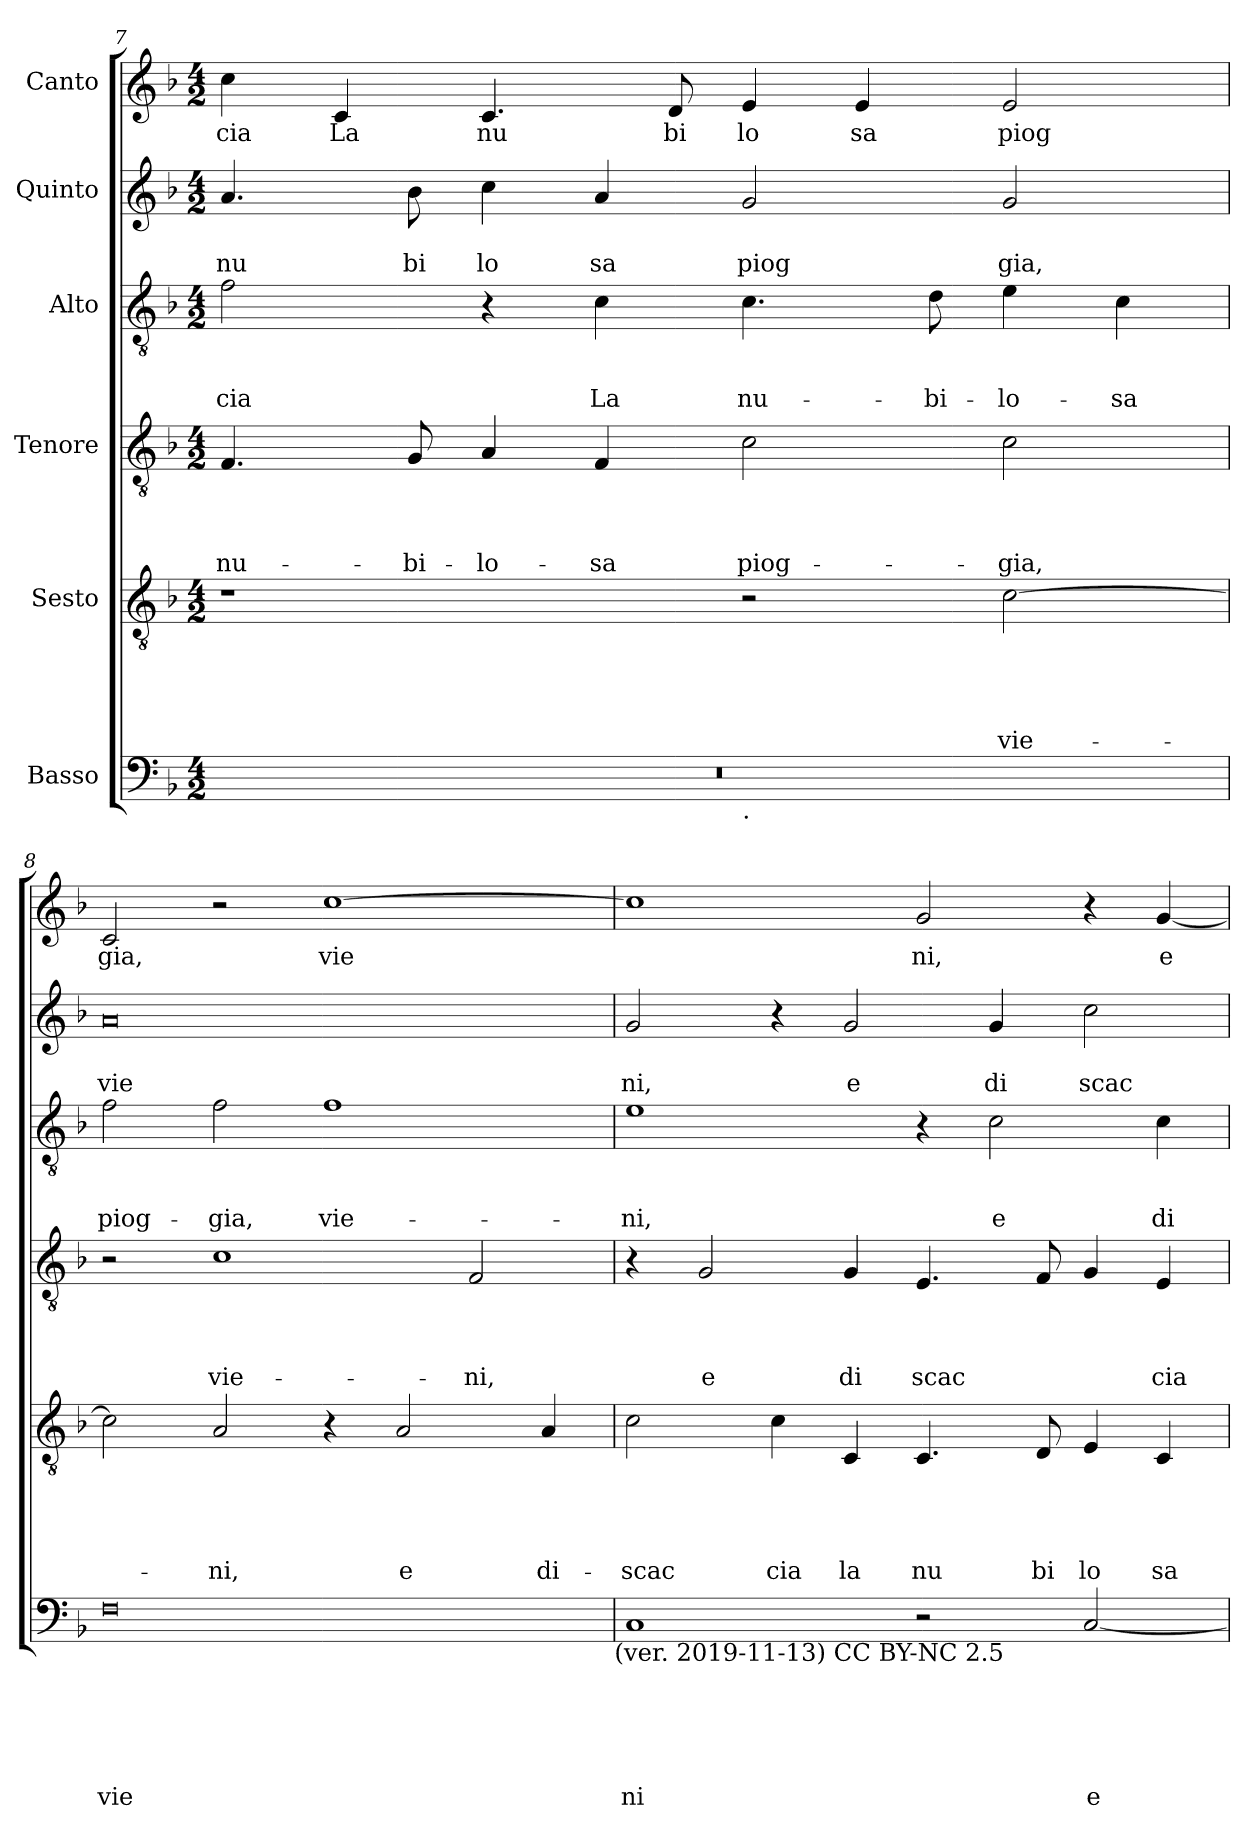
**kern	**text	**text	**text	**text	**text	**text	**kern	**text	**text	**text	**text	**text	**kern	**text	**text	**text	**text	**kern	**text	**text	**text	**kern	**text	**text	**kern	**text
*part6	*part6	*part6	*part6	*part6	*part6	*part6	*part5	*part5	*part5	*part5	*part5	*part5	*part4	*part4	*part4	*part4	*part4	*part3	*part3	*part3	*part3	*part2	*part2	*part2	*part1	*part1
*staff6	*staff6	*staff6	*staff6	*staff6	*staff6	*staff6	*staff5	*staff5	*staff5	*staff5	*staff5	*staff5	*staff4	*staff4	*staff4	*staff4	*staff4	*staff3	*staff3	*staff3	*staff3	*staff2	*staff2	*staff2	*staff1	*staff1
*I"Basso	*	*	*	*	*	*	*I"Sesto	*	*	*	*	*	*I"Tenore	*	*	*	*	*I"Alto	*	*	*	*I"Quinto	*	*	*I"Canto	*
*clefF4	*	*	*	*	*	*	*clefGv2	*	*	*	*	*	*clefGv2	*	*	*	*	*clefGv2	*	*	*	*clefG2	*	*	*clefG2	*
*k[b-]	*	*	*	*	*	*	*k[b-]	*	*	*	*	*	*k[b-]	*	*	*	*	*k[b-]	*	*	*	*k[b-]	*	*	*k[b-]	*
*F:	*	*	*	*	*	*	*F:	*	*	*	*	*	*F:	*	*	*	*	*F:	*	*	*	*F:	*	*	*F:	*
*M4/2	*	*	*	*	*	*	*M4/2	*	*	*	*	*	*M4/2	*	*	*	*	*M4/2	*	*	*	*M4/2	*	*	*M4/2	*
=7	=7	=7	=7	=7	=7	=7	=7	=7	=7	=7	=7	=7	=7	=7	=7	=7	=7	=7	=7	=7	=7	=7	=7	=7	=7	=7
!	!	!	!	!	!	!	!	!	!	!	!	!	!	!	!	!	!LO:LY:b	!	!	!	!LO:LY:b	!	!	!LO:LY:b	!	!LO:LY:b
*^	*	*	*	*	*	*	*	*	*	*	*	*	*	*	*	*	*	*	*	*	*	*	*	*	*	*
0r	1ryy	.	.	.	.	.	.	1r	.	.	.	.	.	4.F/	.	.	.	nu-	2f\	.	.	-cia	4.a/	.	nu	4cc\	cia
!	!	!	!	!	!	!	!	!	!	!	!	!	!	!	!	!	!	!	!	!	!	!	!	!	!	!	!LO:LY:b
.	.	.	.	.	.	.	.	.	.	.	.	.	.	.	.	.	.	.	.	.	.	.	.	.	.	4c/	La
!	!	!	!	!	!	!	!	!	!	!	!	!	!	!	!	!	!	!LO:LY:b	!	!	!	!	!	!	!LO:LY:b	!	!
.	.	.	.	.	.	.	.	.	.	.	.	.	.	8G/	.	.	.	-bi-	.	.	.	.	8b-\	.	bi	.	.
!	!	!	!	!	!	!	!	!	!	!	!	!	!	!	!	!	!	!LO:LY:b	!	!	!	!	!	!	!LO:LY:b	!	!LO:LY:b
.	.	.	.	.	.	.	.	.	.	.	.	.	.	4A/	.	.	.	-lo-	4r	.	.	.	4cc\	.	lo	4.c/	nu
!	!	!	!	!	!	!	!	!	!	!	!	!	!	!	!	!	!	!LO:LY:b	!	!	!	!LO:LY:b	!	!	!LO:LY:b	!	!
.	.	.	.	.	.	.	.	.	.	.	.	.	.	4F/	.	.	.	-sa	4c\	.	.	La	4a/	.	sa	.	.
!	!	!	!	!	!	!	!	!	!	!	!	!	!	!	!	!	!	!	!	!	!	!	!	!	!	!	!LO:LY:b
.	.	.	.	.	.	.	.	.	.	.	.	.	.	.	.	.	.	.	.	.	.	.	.	.	.	8d/	bi
!	!LO:TX:b:t=.	!	!	!	!	!	!	!	!	!	!	!	!	!	!	!	!	!	!	!	!	!	!	!	!	!	!
!	!	!	!	!	!	!	!	!	!	!	!	!	!	!	!	!	!	!LO:LY:b	!	!	!	!LO:LY:b	!	!	!LO:LY:b	!	!LO:LY:b
.	1ryy	.	.	.	.	.	.	2r	.	.	.	.	.	2c\	.	.	.	piog-	4.c\	.	.	nu-	2g/	.	piog	4e/	lo
!	!	!	!	!	!	!	!	!	!	!	!	!	!	!	!	!	!	!	!	!	!	!	!	!	!	!	!LO:LY:b
.	.	.	.	.	.	.	.	.	.	.	.	.	.	.	.	.	.	.	.	.	.	.	.	.	.	4e/	sa
!	!	!	!	!	!	!	!	!	!	!	!	!	!	!	!	!	!	!	!	!	!	!LO:LY:b	!	!	!	!	!
.	.	.	.	.	.	.	.	.	.	.	.	.	.	.	.	.	.	.	8d\	.	.	-bi-	.	.	.	.	.
!	!	!	!	!	!	!	!	!	!	!	!	!	!LO:LY:b	!	!	!	!	!LO:LY:b	!	!	!	!LO:LY:b	!	!	!LO:LY:b	!	!LO:LY:b
.	.	.	.	.	.	.	.	[>2c\	.	.	.	.	vie-	2c\	.	.	.	-gia,	4e\	.	.	-lo-	2g/	.	gia,	2e/	piog
!	!	!	!	!	!	!	!	!	!	!	!	!	!	!	!	!	!	!	!	!	!	!LO:LY:b	!	!	!	!	!
.	.	.	.	.	.	.	.	.	.	.	.	.	.	.	.	.	.	.	4c\	.	.	-sa	.	.	.	.	.
=8	=8	=8	=8	=8	=8	=8	=8	=8	=8	=8	=8	=8	=8	=8	=8	=8	=8	=8	=8	=8	=8	=8	=8	=8	=8	=8	=8
!	!	!	!	!	!	!	!LO:LY:b	!	!	!	!	!	!	!	!	!	!	!	!	!	!	!LO:LY:b	!	!	!LO:LY:b	!	!LO:LY:b
*v	*v	*	*	*	*	*	*	*	*	*	*	*	*	*	*	*	*	*	*	*	*	*	*	*	*	*	*
0F	.	.	.	.	.	vie	2c\]	.	.	.	.	.	2r	.	.	.	.	2f\	.	.	piog-	0a	.	vie	2c/	gia,
!	!	!	!	!	!	!	!	!	!	!	!	!LO:LY:b	!	!	!	!	!LO:LY:b	!	!	!	!LO:LY:b	!	!	!	!	!
.	.	.	.	.	.	.	2A/	.	.	.	.	-ni,	1c	.	.	.	vie-	2f\	.	.	-gia,	.	.	.	2r	.
!	!	!	!	!	!	!	!	!	!	!	!	!	!	!	!	!	!	!	!	!	!LO:LY:b	!	!	!	!	!LO:LY:b
.	.	.	.	.	.	.	4r	.	.	.	.	.	.	.	.	.	.	1f	.	.	vie-	.	.	.	[>1cc	vie
!	!	!	!	!	!	!	!	!	!	!	!	!LO:LY:b	!	!	!	!	!	!	!	!	!	!	!	!	!	!
.	.	.	.	.	.	.	2A/	.	.	.	.	e	.	.	.	.	.	.	.	.	.	.	.	.	.	.
!	!	!	!	!	!	!	!	!	!	!	!	!	!	!	!	!	!LO:LY:b	!	!	!	!	!	!	!	!	!
.	.	.	.	.	.	.	.	.	.	.	.	.	2F/	.	.	.	-ni,	.	.	.	.	.	.	.	.	.
!	!	!	!	!	!	!	!	!	!	!	!	!LO:LY:b	!	!	!	!	!	!	!	!	!	!	!	!	!	!
.	.	.	.	.	.	.	4A/	.	.	.	.	di-	.	.	.	.	.	.	.	.	.	.	.	.	.	.
!LO:TX:b:t=(ver. 2019-11-13) CC BY-NC 2.5	!	!	!	!	!	!	!	!	!	!	!	!	!	!	!	!	!	!	!	!	!	!	!	!	!	!
!!LO:PB:g=z
=9	=9	=9	=9	=9	=9	=9	=9	=9	=9	=9	=9	=9	=9	=9	=9	=9	=9	=9	=9	=9	=9	=9	=9	=9	=9	=9
!	!	!	!	!	!	!LO:LY:b	!	!	!	!	!	!LO:LY:b	!	!	!	!	!	!	!	!	!LO:LY:b	!	!	!LO:LY:b	!	!
1C	.	.	.	.	.	ni	2c\	.	.	.	.	-scac	4r	.	.	.	.	1e	.	.	-ni,	2g/	.	ni,	1cc]	.
!	!	!	!	!	!	!	!	!	!	!	!	!	!	!	!	!	!LO:LY:b	!	!	!	!	!	!	!	!	!
.	.	.	.	.	.	.	.	.	.	.	.	.	2G/	.	.	.	e	.	.	.	.	.	.	.	.	.
!	!	!	!	!	!	!	!	!	!	!	!	!LO:LY:b	!	!	!	!	!	!	!	!	!	!	!	!	!	!
.	.	.	.	.	.	.	4c\	.	.	.	.	cia	.	.	.	.	.	.	.	.	.	4r	.	.	.	.
!	!	!	!	!	!	!	!	!	!	!	!	!LO:LY:b	!	!	!	!	!LO:LY:b	!	!	!	!	!	!	!LO:LY:b	!	!
.	.	.	.	.	.	.	4C/	.	.	.	.	la	4G/	.	.	.	di	.	.	.	.	2g/	.	e	.	.
!	!	!	!	!	!	!	!	!	!	!	!	!LO:LY:b	!	!	!	!	!LO:LY:b	!	!	!	!	!	!	!	!	!LO:LY:b
2r	.	.	.	.	.	.	4.C/	.	.	.	.	nu	4.E/	.	.	.	scac	4r	.	.	.	.	.	.	2g/	ni,
!	!	!	!	!	!	!	!	!	!	!	!	!	!	!	!	!	!	!	!	!	!LO:LY:b	!	!	!LO:LY:b	!	!
.	.	.	.	.	.	.	.	.	.	.	.	.	.	.	.	.	.	2c\	.	.	e	4g/	.	di	.	.
!	!	!	!	!	!	!	!	!	!	!	!	!LO:LY:b	!	!	!	!	!	!	!	!	!	!	!	!	!	!
.	.	.	.	.	.	.	8D/	.	.	.	.	bi	8F/	.	.	.	.	.	.	.	.	.	.	.	.	.
!	!	!	!	!	!	!LO:LY:b	!	!	!	!	!	!LO:LY:b	!	!	!	!	!	!	!	!	!	!	!	!LO:LY:b	!	!
[<2C/	.	.	.	.	.	e	4E/	.	.	.	.	lo	4G/	.	.	.	.	.	.	.	.	2cc\	.	scac	4r	.
!	!	!	!	!	!	!	!	!	!	!	!	!LO:LY:b	!	!	!	!	!LO:LY:b	!	!	!	!LO:LY:b	!	!	!	!	!LO:LY:b
.	.	.	.	.	.	.	4C/	.	.	.	.	sa	4E/	.	.	.	cia	4c\	.	.	di	.	.	.	[<4g/	e
=	=	=	=	=	=	=	=	=	=	=	=	=	=	=	=	=	=	=	=	=	=	=	=	=	=	=
*-	*-	*-	*-	*-	*-	*-	*-	*-	*-	*-	*-	*-	*-	*-	*-	*-	*-	*-	*-	*-	*-	*-	*-	*-	*-	*-
